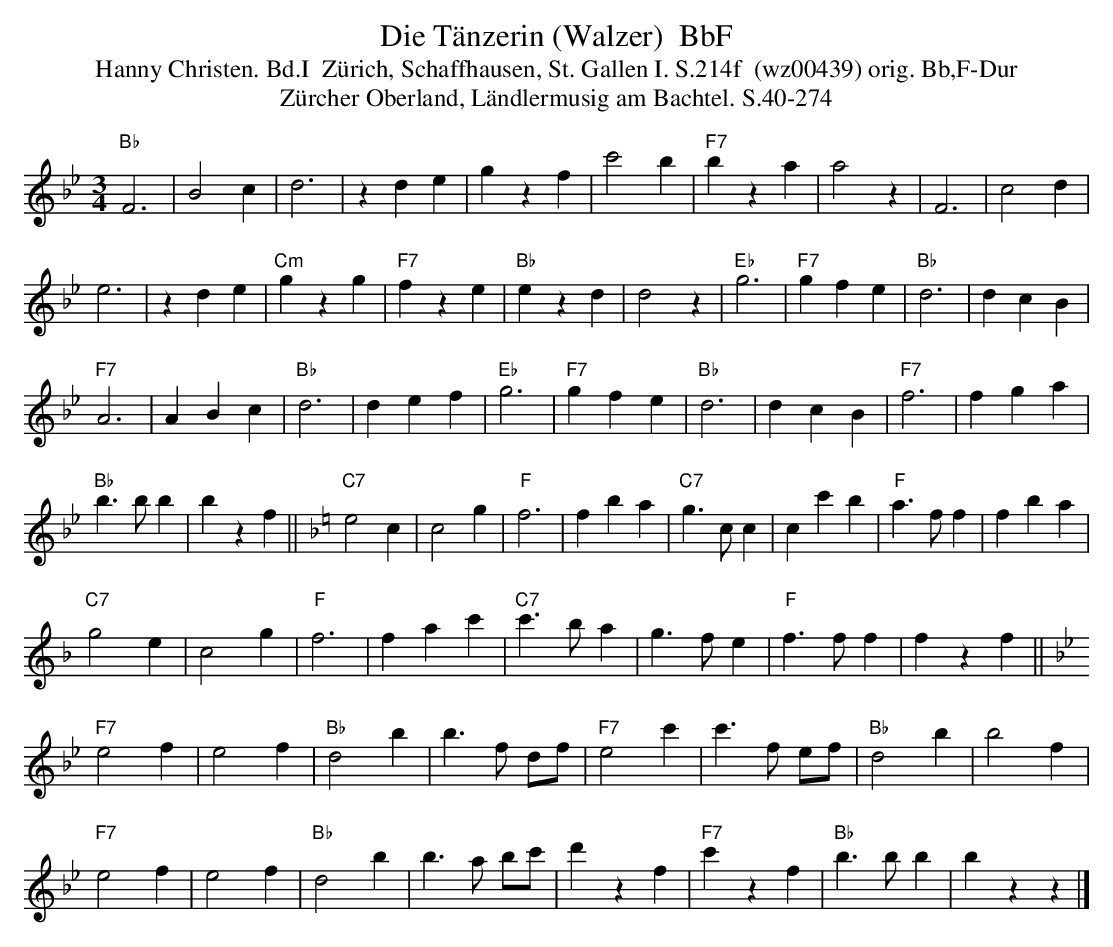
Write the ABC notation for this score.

X:1
T: Die T\"anzerin (Walzer)  BbF
T:Hanny Christen. Bd.I  Z\"urich, Schaffhausen, St. Gallen I. S.214f  (wz00439) orig. Bb,F-Dur
T: Z\"urcher Oberland, L\"andlermusig am Bachtel. S.40-274
M:3/4
L:1/4
K:Bb %%MIDI gchordon
"Bb"F3 | B2c | d3 | zde | gzf | c'2b | "F7"bza | a2z | F3 | c2d |
e3 | zde | "Cm"gzg | "F7"fze | "Bb"ezd | d2z | "Eb"g3 | "F7"gfe | "Bb"d3 | dcB |
"F7"A3 | ABc | "Bb"d3 | def | "Eb"g3 | "F7"gfe | "Bb"d3 | dcB | "F7"f3 | fga |
"Bb"b>bb | bzf || [K:F] "C7"e2c | c2g | "F"f3 | fba | "C7"g>cc | cc'b | "F"a>ff | fba |
"C7"g2e | c2g | "F"f3 | fac' | "C7"c'>ba | g>fe | "F"f>ff | fzf || [K:Bb]
"F7"e2f | e2f | "Bb"d2b | b>f d/f/ | "F7"e2c' | c'>f e/f/ | "Bb"d2b | b2f |
"F7"e2f | e2f | "Bb"d2b | b>a b/c'/ | d'zf | "F7"c'zf | "Bb"b>bb | bzz |]
